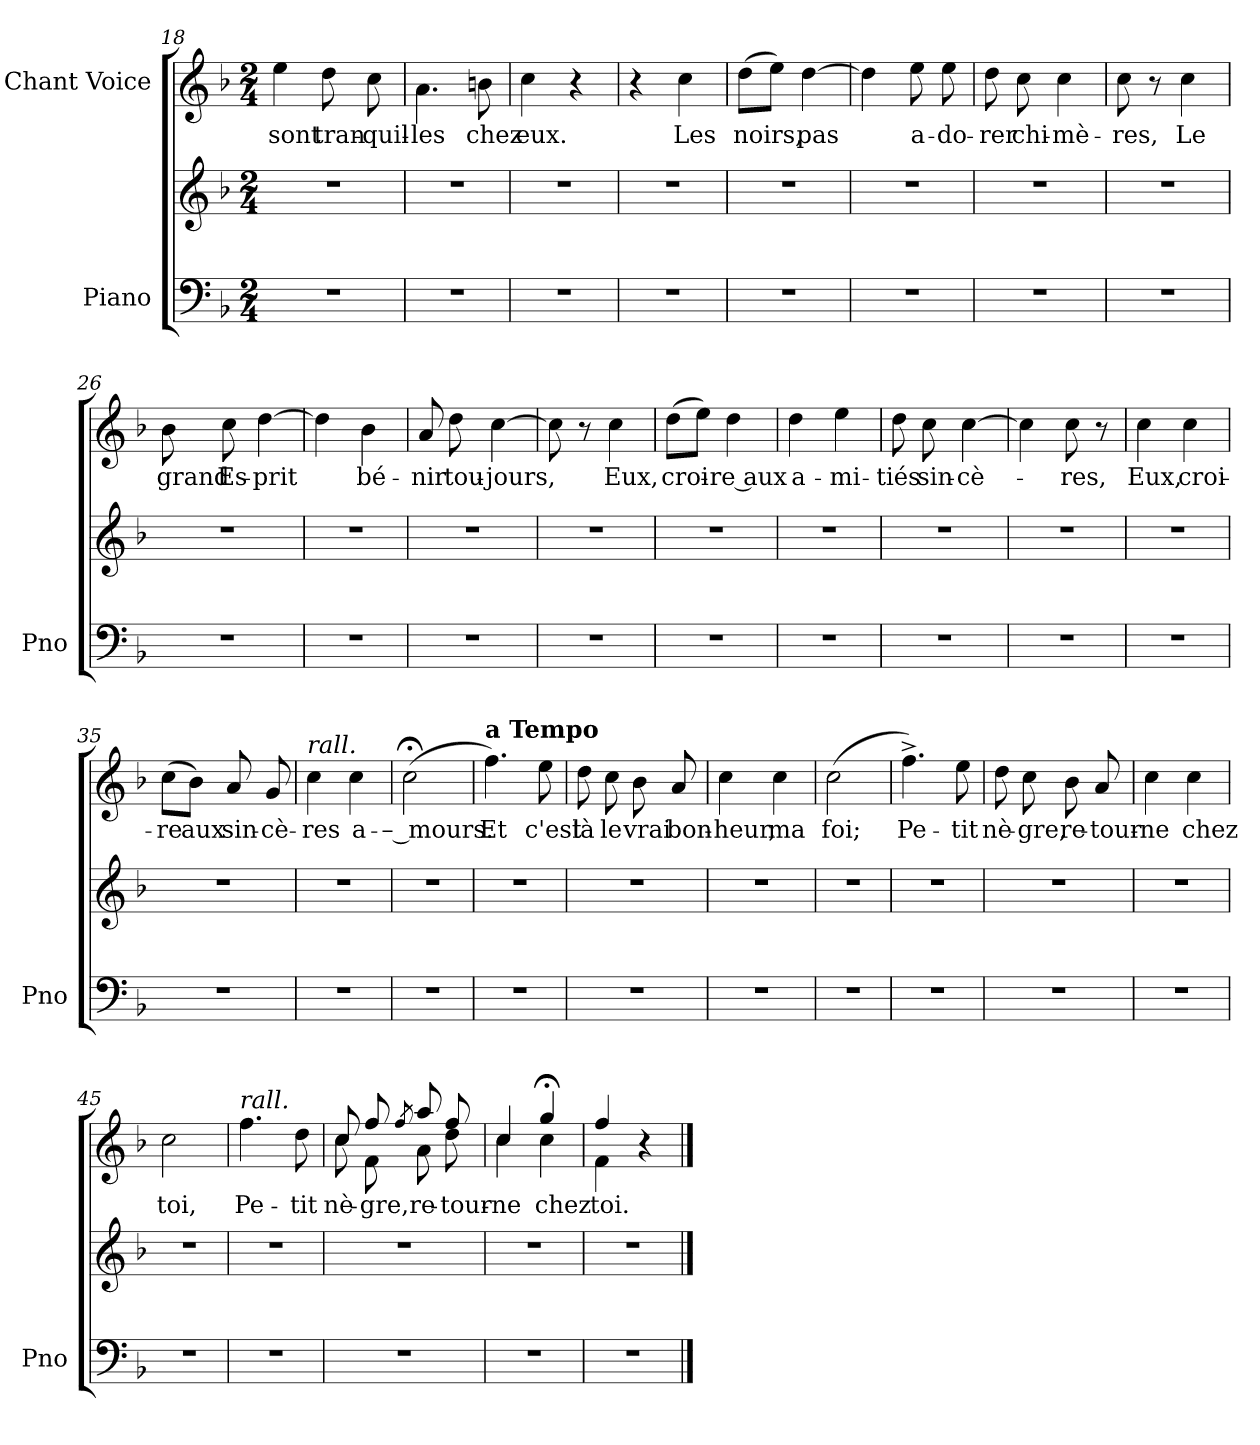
**kern	**kern	**kern	**text
*part2	*part2	*part1	*part1
*staff3	*staff2	*staff1	*staff1
*I"Piano	*	*I"Chant Voice	*
*I'Pno	*	*	*
*clefF4	*clefG2	*clefG2	*
*k[b-]	*k[b-]	*k[b-]	*
*M2/4	*M2/4	*M2/4	*
=18	=18	=18	=18
2r	2r	4ee\	sont
.	.	8dd\	tran-
.	.	8cc\	-quil-
=19	=19	=19	=19
2r	2r	4.a\	-les
.	.	8bn\	chez
=20	=20	=20	=20
2r	2r	4cc\	eux.
.	.	4r	.
=21	=21	=21	=21
2r	2r	4r	.
.	.	4cc\	Les
=22	=22	=22	=22
2r	2r	(8dd\L	noirs,
.	.	8ee\J)	.
.	.	[4dd\	pas
=23	=23	=23	=23
2r	2r	4dd\]	.
.	.	8ee\	a-
.	.	8ee\	-do-
=24	=24	=24	=24
2r	2r	8dd\	-rer
.	.	8cc\	chi-
.	.	4cc\	-mè-
=25	=25	=25	=25
2r	2r	8cc\	-res,
.	.	8r	.
.	.	4cc\	Le
=26	=26	=26	=26
2r	2r	8b-\	grand
.	.	8cc\	Es-
.	.	[4dd\	-prit
=27	=27	=27	=27
2r	2r	4dd\]	.
.	.	4b-\	bé-
=28	=28	=28	=28
2r	2r	8a/	-nir
.	.	8dd\	tou-
.	.	[4cc\	-jours,
=29	=29	=29	=29
2r	2r	8cc\]	.
.	.	8r	.
.	.	4cc\	Eux,
=30	=30	=30	=30
2r	2r	(8dd\L	croi-
.	.	8ee\J)	.
.	.	4dd\	-re aux
=31	=31	=31	=31
2r	2r	4dd\	a-
.	.	4ee\	-mi-
=32	=32	=32	=32
2r	2r	8dd\	-tiés
.	.	8cc\	sin-
.	.	[4cc\	-cè-
=33	=33	=33	=33
2r	2r	4cc\]	.
.	.	8cc\	-res,
.	.	8r	.
=34	=34	=34	=34
2r	2r	4cc\	Eux,
.	.	4cc\	croi-
=35	=35	=35	=35
2r	2r	(8cc\L	-re
.	.	8b-\J)	aux
.	.	8a/	sin-
.	.	8g/	-cè-
=36	=36	=36	=36
!	!	!LO:TX:i:t=rall.	!
2r	2r	4cc\	-res
.	.	4cc\	a-
=37	=37	=37	=37
2r	2r	(2cc;<\	-– mours.
=38	=38	=38	=38
!	!	!LO:TX:a:B:t=a Tempo	!
2r	2r	4.ff\)	Et
.	.	8ee\	c'est
=39	=39	=39	=39
2r	2r	8dd\	là
.	.	8cc\	le
.	.	8b-\	vrai
.	.	8a/	bon-
=40	=40	=40	=40
2r	2r	4cc\	-heur,
.	.	4cc\	ma
=41	=41	=41	=41
2r	2r	(2cc\	foi;
=42	=42	=42	=42
2r	2r	4.ff^\)	Pe-
.	.	8ee\	-tit
=43	=43	=43	=43
2r	2r	8dd\	nè-
.	.	8cc\	-gre,
.	.	8b-\	re-
.	.	8a/	-tour-
=44	=44	=44	=44
2r	2r	4cc\	-ne
.	.	4cc\	chez
=45	=45	=45	=45
2r	2r	2cc\	toi,
=46	=46	=46	=46
!	!	!LO:TX:i:t=rall.	!
2r	2r	4.ff\	Pe-
.	.	8dd\	-tit
=47	=47	=47	=47
*	*	*^	*
2r	2r	8cc/	8cc!\	nè-
.	.	8ff/	8f\	-gre,
.	.	8qff/	.	.
.	.	8aa/	8a\	re-
.	.	8ff/	8dd\	-tour-
=48	=48	=48	=48	=48
2r	2r	4cc/	4cc!\	-ne
.	.	4gg;</	4cc\	chez
=49	=49	=49	=49	=49
2r	2r	4ff/	4f\	toi.
.	.	4r	4ryy	.
*	*	*v	*v	*
==	==	==	==
*-	*-	*-	*-
